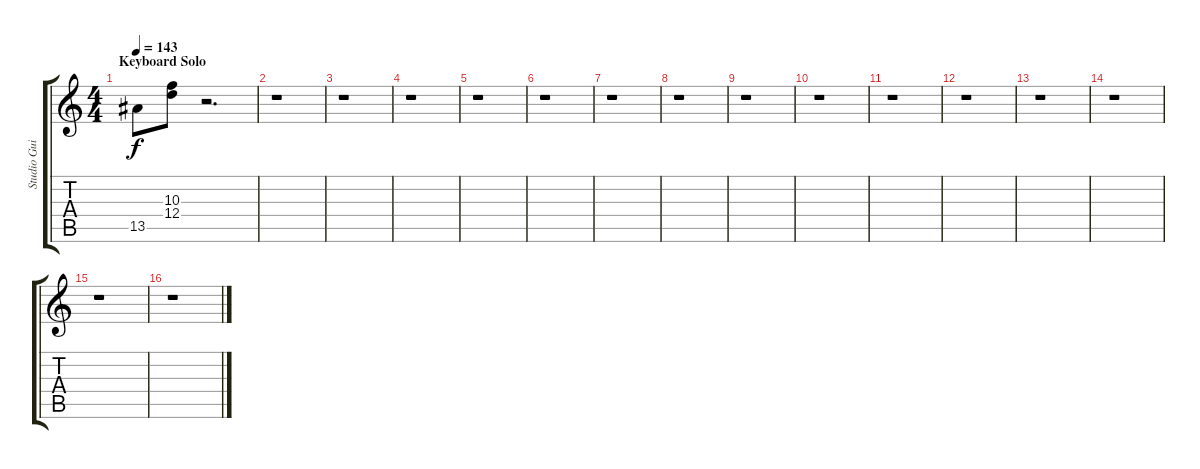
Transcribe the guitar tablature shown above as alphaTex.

\track ("Studio Guitar" "Studio Gui") {instrument electricguitarclean}
\staff {score tabs}
\tuning (E4 B3 G3 D3 A2 D2) {hide}
\ts (4 4)
\section ("" "Keyboard Solo")
\tempo 143
\clef g2
\ks c
13.5{t}.8{dy f} (10.3{t} 12.4{t}).8 r.2{d} |
r.1 |
r.1 |
r.1 |
r.1 |
r.1 |
r.1 |
r.1 |
r.1 |
r.1 |
r.1 |
r.1 |
r.1 |
r.1 |
r.1 |
r.1
